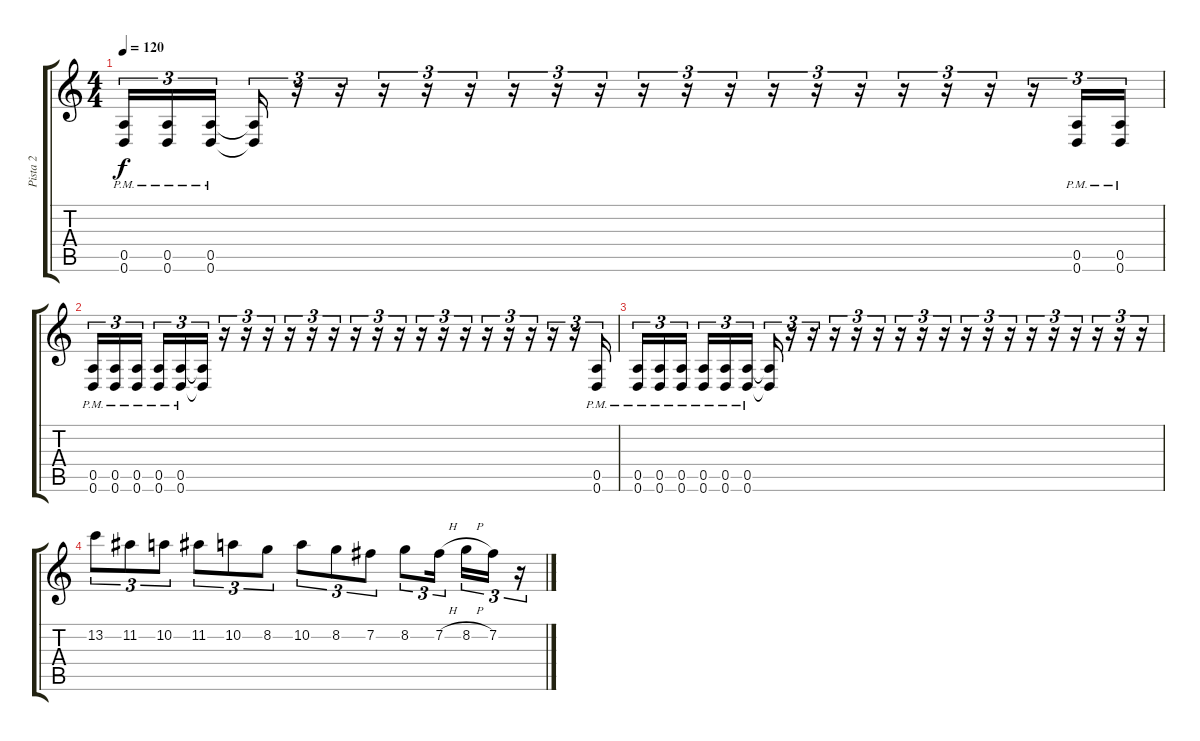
\track ("Pista 2" "Pista 2") {instrument distortionguitar}
\staff {score tabs}
\tuning (E4 B3 G3 D3 A2 D2) {hide}
\ts (4 4)
\tempo 120
\clef g2
\ks c
(0.5{pm} 0.6{pm}).16{tu (3 2) dy f} (0.5{pm} 0.6{pm}).16{tu (3 2)} (0.5{pm} 0.6{pm}).16{tu (3 2) beam splitsecondary} (0.5{t} 0.6{t}).16{tu (3 2)} r.16{tu (3 2)} r.16{tu (3 2)} r.16{tu (3 2)} r.16{tu (3 2)} r.16{tu (3 2)} r.16{tu (3 2)} r.16{tu (3 2)} r.16{tu (3 2)} r.16{tu (3 2)} r.16{tu (3 2)} r.16{tu (3 2)} r.16{tu (3 2)} r.16{tu (3 2)} r.16{tu (3 2)} r.16{tu (3 2)} r.16{tu (3 2)} r.16{tu (3 2)} r.16{tu (3 2)} (0.5{pm} 0.6{pm}).16{tu (3 2)} (0.5{pm} 0.6{pm}).16{tu (3 2)} |
(0.5{pm} 0.6{pm}).16{tu (3 2)} (0.5{pm} 0.6{pm}).16{tu (3 2)} (0.5{pm} 0.6{pm}).16{tu (3 2) beam splitsecondary} (0.5{pm} 0.6{pm}).16{tu (3 2)} (0.5{pm} 0.6{pm}).16{tu (3 2)} (0.5{t} 0.6{t}).16{tu (3 2)} r.16{tu (3 2)} r.16{tu (3 2)} r.16{tu (3 2)} r.16{tu (3 2)} r.16{tu (3 2)} r.16{tu (3 2)} r.16{tu (3 2)} r.16{tu (3 2)} r.16{tu (3 2)} r.16{tu (3 2)} r.16{tu (3 2)} r.16{tu (3 2)} r.16{tu (3 2)} r.16{tu (3 2)} r.16{tu (3 2)} r.16{tu (3 2)} r.16{tu (3 2)} (0.5{pm} 0.6{pm}).16{tu (3 2)} |
(0.5{pm} 0.6{pm}).16{tu (3 2)} (0.5{pm} 0.6{pm}).16{tu (3 2)} (0.5{pm} 0.6{pm}).16{tu (3 2) beam splitsecondary} (0.5{pm} 0.6{pm}).16{tu (3 2)} (0.5{pm} 0.6{pm}).16{tu (3 2)} (0.5{pm} 0.6{pm}).16{tu (3 2)} (0.5{t} 0.6{t}).16{tu (3 2)} r.16{tu (3 2)} r.16{tu (3 2)} r.16{tu (3 2)} r.16{tu (3 2)} r.16{tu (3 2)} r.16{tu (3 2)} r.16{tu (3 2)} r.16{tu (3 2)} r.16{tu (3 2)} r.16{tu (3 2)} r.16{tu (3 2)} r.16{tu (3 2)} r.16{tu (3 2)} r.16{tu (3 2)} r.16{tu (3 2)} r.16{tu (3 2)} r.16{tu (3 2)} |
13.2.8{tu (3 2)} 11.2.8{tu (3 2)} 10.2.8{tu (3 2)} 11.2.8{tu (3 2)} 10.2.8{tu (3 2)} 8.2.8{tu (3 2)} 10.2.8{tu (3 2)} 8.2.8{tu (3 2)} 7.2.8{tu (3 2)} 8.2.8{tu (3 2)} 7.2{h}.16{tu (3 2) beam splitsecondary} 8.2{h}.16{tu (3 2)} 7.2.16{tu (3 2)} r.16{tu (3 2)}
